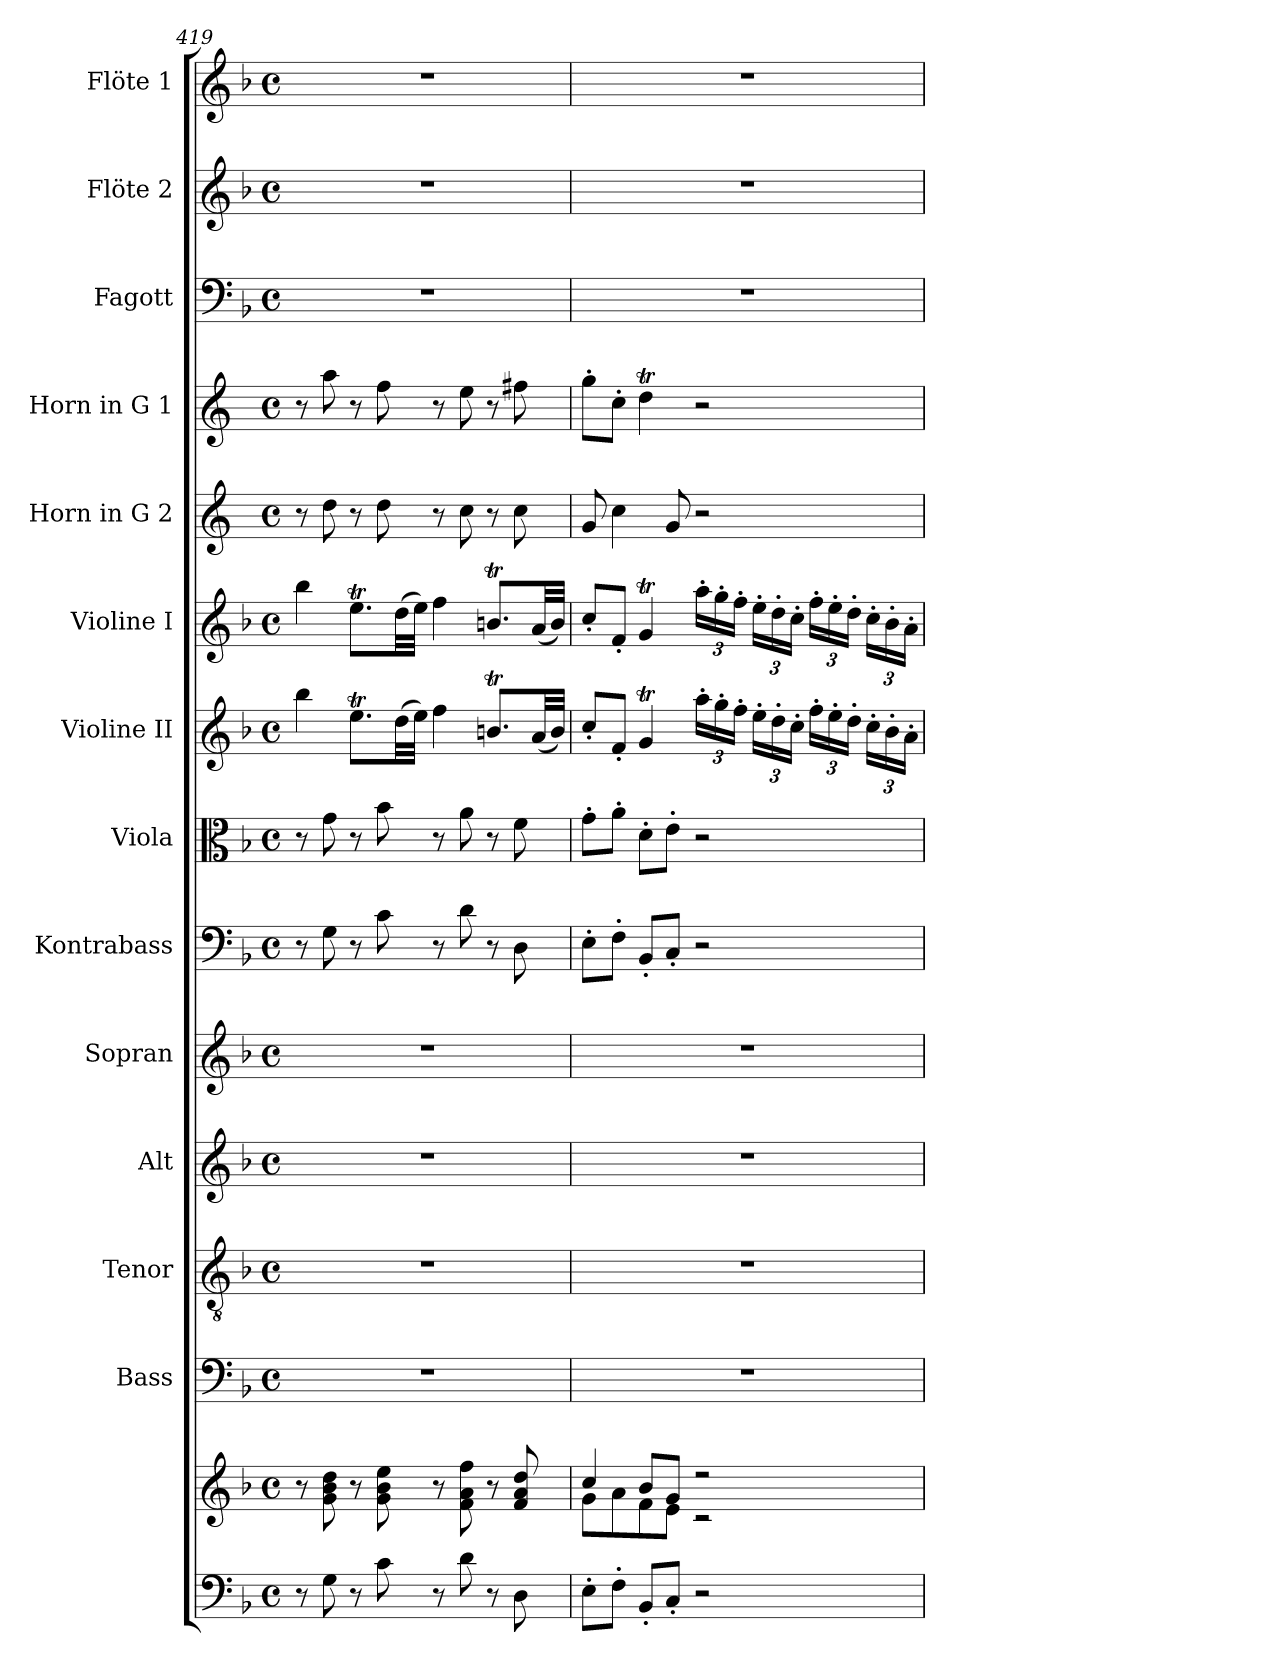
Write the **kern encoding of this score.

**kern	**kern	**kern	**kern	**kern	**kern	**kern	**kern	**kern	**kern	**kern	**kern	**kern	**kern	**kern
*part14	*part14	*part13	*part12	*part11	*part10	*part9	*part8	*part7	*part6	*part5	*part4	*part3	*part2	*part1
*staff15	*staff14	*staff13	*staff12	*staff11	*staff10	*staff9	*staff8	*staff7	*staff6	*staff5	*staff4	*staff3	*staff2	*staff1
*	*	*I"Bass	*I"Tenor	*I"Alt	*I"Sopran	*I"Kontrabass	*I"Viola	*I"Violine II	*I"Violine I	*I"Horn in G 2	*I"Horn in G 1	*I"Fagott	*I"Flöte 2	*I"Flöte 1
*	*	*I'B.	*I'T.	*I'A.	*I'S.	*I'Kb.	*I'Vla.	*I'Vl. II	*I'Vl. I	*	*	*I'Fg.	*I'Fl. 2	*I'Fl. 1
*clefF4	*clefG2	*clefF4	*clefGv2	*clefG2	*clefG2	*clefF4	*clefC3	*clefG2	*clefG2	*clefG2	*clefG2	*clefF4	*clefG2	*clefG2
*	*	*	*	*	*	*ITrd7c12	*	*	*	*ITrd4c7	*ITrd4c7	*	*	*
*k[b-]	*k[b-]	*k[b-]	*k[b-]	*k[b-]	*k[b-]	*k[b-]	*k[b-]	*k[b-]	*k[b-]	*k[b-]	*k[b-]	*k[b-]	*k[b-]	*k[b-]
*F:	*F:	*F:	*F:	*F:	*F:	*F:	*F:	*F:	*F:	*F:	*F:	*F:	*F:	*F:
*M4/4	*M4/4	*M4/4	*M4/4	*M4/4	*M4/4	*M4/4	*M4/4	*M4/4	*M4/4	*M4/4	*M4/4	*M4/4	*M4/4	*M4/4
*met(c)	*met(c)	*met(c)	*met(c)	*met(c)	*met(c)	*met(c)	*met(c)	*met(c)	*met(c)	*met(c)	*met(c)	*met(c)	*met(c)	*met(c)
=419	=419	=419	=419	=419	=419	=419	=419	=419	=419	=419	=419	=419	=419	=419
8r	8r	1r	1r	1r	1r	8r	8r	4bb-\	4bb-\	8r	8r	1r	1r	1r
8G\	8g\ 8b-\ 8dd\	.	.	.	.	8GG\	8g\	.	.	8g\	8dd\	.	.	.
8r	8r	.	.	.	.	8r	8r	8.eet\L	8.eet\L	8r	8r	.	.	.
8c\	8g\ 8b-\ 8ee\	.	.	.	.	8C\	8b-\	.	.	8g\	8b-\	.	.	.
.	.	.	.	.	.	.	.	(>32dd\LL	(>32dd\LL	.	.	.	.	.
.	.	.	.	.	.	.	.	32ee\JJJ)	32ee\JJJ)	.	.	.	.	.
8r	8r	.	.	.	.	8r	8r	4ff\	4ff\	8r	8r	.	.	.
8d\	8f\ 8a\ 8ff\	.	.	.	.	8D\	8a\	.	.	8f\	8a\	.	.	.
8r	8r	.	.	.	.	8r	8r	8.bnt/L	8.bnt/L	8r	8r	.	.	.
8D\	8f/ 8a/ 8dd/	.	.	.	.	8DD\	8f\	.	.	8f\	8bn\	.	.	.
.	.	.	.	.	.	.	.	(<32a/LL	(<32a/LL	.	.	.	.	.
.	.	.	.	.	.	.	.	32b/JJJ)	32b/JJJ)	.	.	.	.	.
=420	=420	=420	=420	=420	=420	=420	=420	=420	=420	=420	=420	=420	=420	=420
*	*^	*	*	*	*	*	*	*	*	*	*	*	*	*
8E'>\L	4cc/	8g\L	1r	1r	1r	1r	8EE'>\L	8g'>\L	8cc'</L	8cc'</L	8c/	8cc'>\L	1r	1r	1r
8F'>\J	.	8a\	.	.	.	.	8FF'>\J	8a'>\J	8f'</J	8f'</J	4f\	8f'>\J	.	.	.
8BB-'</L	8b-/L	8f\	.	.	.	.	8BBB-'</L	8d'>\L	4gT/	4gT/	.	4gT\	.	.	.
8C'</J	8g/J	8e\J	.	.	.	.	8CC'</J	8e'>\J	.	.	8c/	.	.	.	.
*	*	*	*	*	*	*	*	*	*Xbrackettup	*Xbrackettup	*	*	*	*	*
2r	2r	2r	.	.	.	.	2r	2r	24aa'>\LL	24aa'>\LL	2r	2r	.	.	.
.	.	.	.	.	.	.	.	.	24gg'>\	24gg'>\	.	.	.	.	.
.	.	.	.	.	.	.	.	.	24ff'>\JJ	24ff'>\JJ	.	.	.	.	.
.	.	.	.	.	.	.	.	.	24ee'>\LL	24ee'>\LL	.	.	.	.	.
.	.	.	.	.	.	.	.	.	24dd'>\	24dd'>\	.	.	.	.	.
.	.	.	.	.	.	.	.	.	24cc'>\JJ	24cc'>\JJ	.	.	.	.	.
.	.	.	.	.	.	.	.	.	24ff'>\LL	24ff'>\LL	.	.	.	.	.
.	.	.	.	.	.	.	.	.	24ee'>\	24ee'>\	.	.	.	.	.
.	.	.	.	.	.	.	.	.	24dd'>\JJ	24dd'>\JJ	.	.	.	.	.
.	.	.	.	.	.	.	.	.	24cc'>\LL	24cc'>\LL	.	.	.	.	.
.	.	.	.	.	.	.	.	.	24b-'>\	24b-'>\	.	.	.	.	.
.	.	.	.	.	.	.	.	.	24a'>\JJ	24a'>\JJ	.	.	.	.	.
*	*v	*v	*	*	*	*	*	*	*	*	*	*	*	*	*
=	=	=	=	=	=	=	=	=	=	=	=	=	=	=
*-	*-	*-	*-	*-	*-	*-	*-	*-	*-	*-	*-	*-	*-	*-
